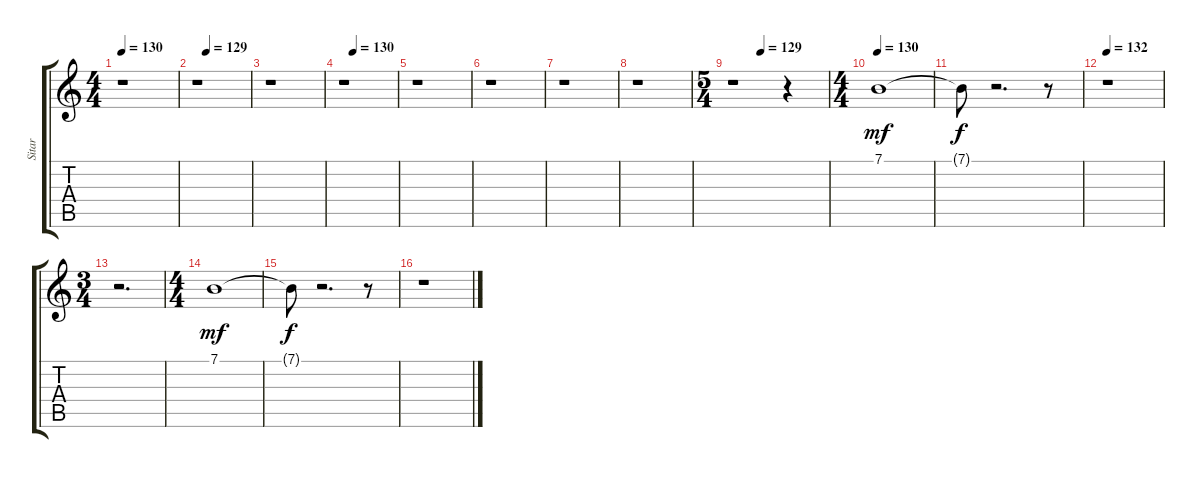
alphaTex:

\track ("Sitar" "Sitar") {instrument sitar}
\staff {score tabs}
\tuning (E4 B3 G3 D3 A2 E2) {hide}
\ts (4 4)
\tempo 130
\clef g2
\ks c
r.1{dy f} |
\tempo (129 0.1875)
r.1 |
r.1 |
\tempo (130 0.1875)
r.1 |
r.1 |
r.1 |
r.1 |
r.1 |
\ts (5 4)
\tempo (129 0.3)
r.1 r.4 |
\ts (4 4)
\tempo 130
7.1.1{dy mf balance 7 instrument lead2sawtooth} |
7.1{t}.8{dy f} r.2{d} r.8 |
\tempo 132
r.1 |
\ts (3 4)
r.2{d} |
\ts (4 4)
7.1.1{dy mf} |
7.1{t}.8{dy f} r.2{d} r.8 |
r.1
